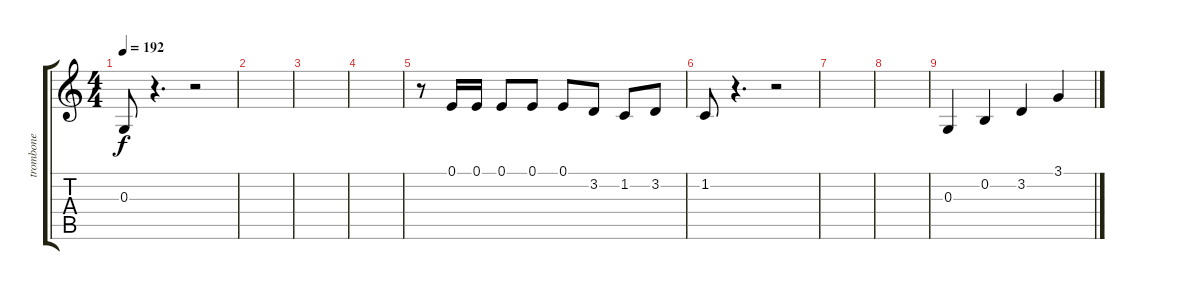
\track ("trombone" "trombone") {instrument trombone}
\staff {score tabs}
\tuning (E4 B3 G3 D3 A2 E2) {hide}
\ts (4 4)
\tempo 192
\clef g2
\ks c
0.3.8{dy f} r.4{d} r.2 |
|
|
|
r.8 0.1.16 0.1.16 0.1.8 0.1.8 0.1.8 3.2.8 1.2.8 3.2.8 |
1.2.8 r.4{d} r.2 |
|
|
0.3.4 0.2.4 3.2.4 3.1.4
